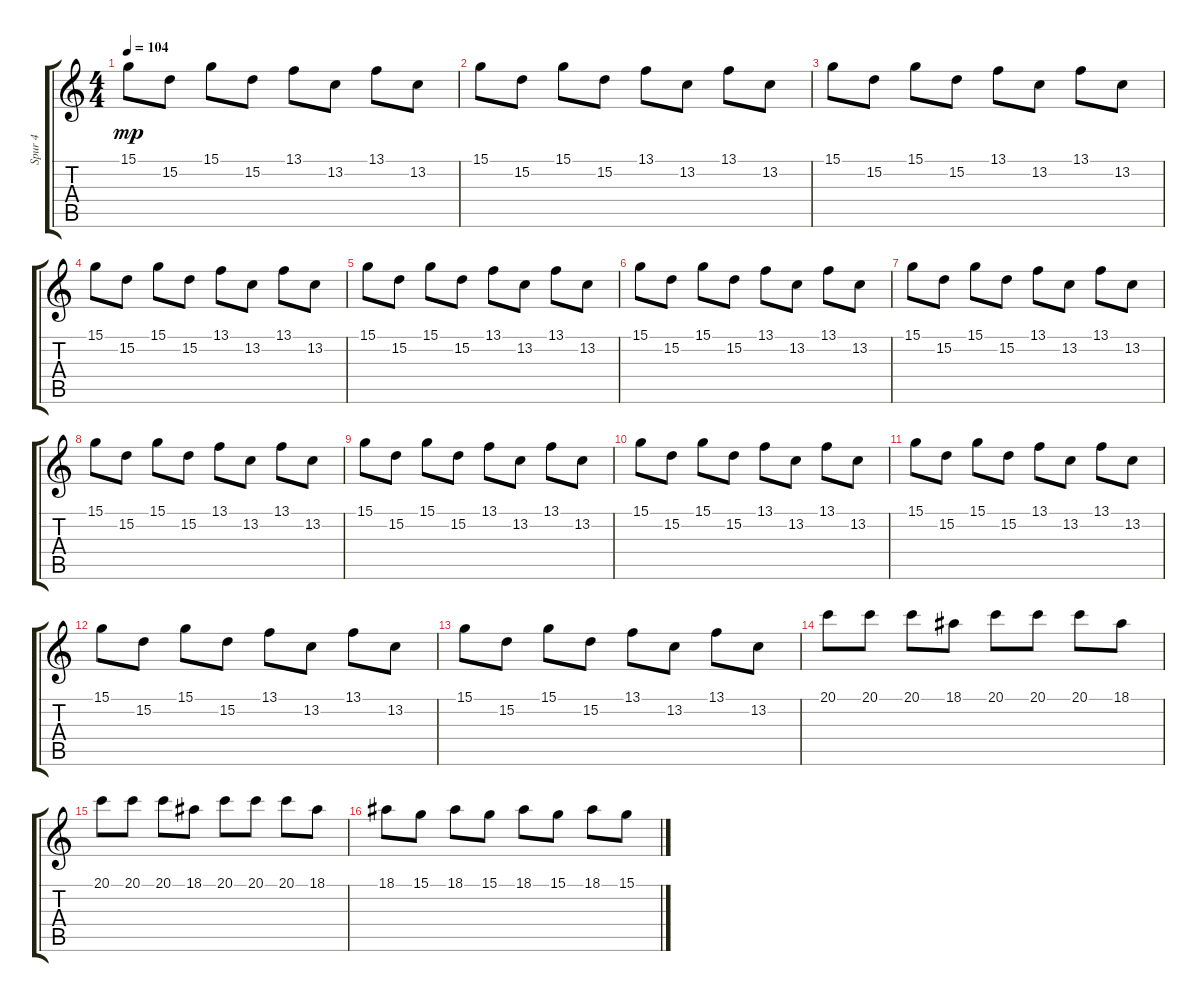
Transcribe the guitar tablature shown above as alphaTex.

\track ("Spur 4" "Spur 4") {instrument rockorgan}
\staff {score tabs}
\tuning (E4 B3 G3 D3 A2 E2) {hide}
\ts (4 4)
\tempo 104
\clef g2
\ks c
15.1.8{dy mp} 15.2.8 15.1.8 15.2.8 13.1.8 13.2.8 13.1.8 13.2.8 |
15.1.8 15.2.8 15.1.8 15.2.8 13.1.8 13.2.8 13.1.8 13.2.8 |
15.1.8 15.2.8 15.1.8 15.2.8 13.1.8 13.2.8 13.1.8 13.2.8 |
15.1.8 15.2.8 15.1.8 15.2.8 13.1.8 13.2.8 13.1.8 13.2.8 |
15.1.8 15.2.8 15.1.8 15.2.8 13.1.8 13.2.8 13.1.8 13.2.8 |
15.1.8 15.2.8 15.1.8 15.2.8 13.1.8 13.2.8 13.1.8 13.2.8 |
15.1.8 15.2.8 15.1.8 15.2.8 13.1.8 13.2.8 13.1.8 13.2.8 |
15.1.8 15.2.8 15.1.8 15.2.8 13.1.8 13.2.8 13.1.8 13.2.8 |
15.1.8 15.2.8 15.1.8 15.2.8 13.1.8 13.2.8 13.1.8 13.2.8 |
15.1.8 15.2.8 15.1.8 15.2.8 13.1.8 13.2.8 13.1.8 13.2.8 |
15.1.8 15.2.8 15.1.8 15.2.8 13.1.8 13.2.8 13.1.8 13.2.8 |
15.1.8 15.2.8 15.1.8 15.2.8 13.1.8 13.2.8 13.1.8 13.2.8 |
15.1.8 15.2.8 15.1.8 15.2.8 13.1.8 13.2.8 13.1.8 13.2.8 |
20.1.8{volume 10} 20.1.8 20.1.8 18.1.8 20.1.8 20.1.8 20.1.8 18.1.8 |
20.1.8 20.1.8 20.1.8 18.1.8 20.1.8 20.1.8 20.1.8 18.1.8 |
18.1.8 15.1.8 18.1.8 15.1.8 18.1.8 15.1.8 18.1.8 15.1.8
